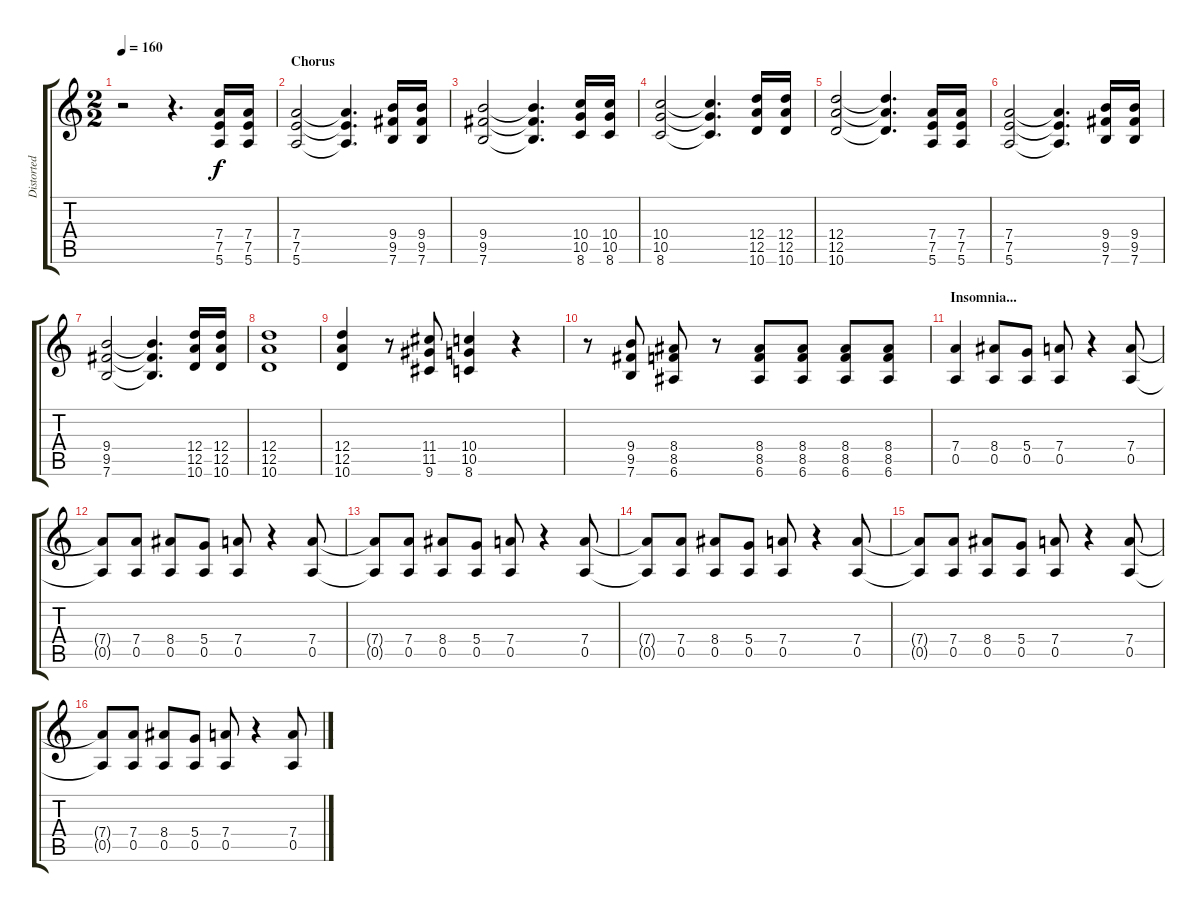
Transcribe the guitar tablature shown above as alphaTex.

\track ("Distorted Guitar" "Distorted ") {instrument distortionguitar}
\staff {score tabs}
\tuning (E4 B3 G3 D3 A2 E2) {hide}
\ts (2 2)
\tempo 160
\clef g2
\ks c
r.2{dy f} r.4{d} (7.4 7.5 5.6).16 (7.4 7.5 5.6).16 |
\section ("" "Chorus")
(7.4 7.5 5.6).2 (7.4{t} 7.5{t} 5.6{t}).4{d} (9.4 9.5 7.6).16 (9.4 9.5 7.6).16 |
(9.4 9.5 7.6).2 (9.4{t} 9.5{t} 7.6{t}).4{d} (10.4 10.5 8.6).16 (10.4 10.5 8.6).16 |
(10.4 10.5 8.6).2 (10.4{t} 10.5{t} 8.6{t}).4{d} (12.4 12.5 10.6).16 (12.4 12.5 10.6).16 |
(12.4 12.5 10.6).2 (12.4{t} 12.5{t} 10.6{t}).4{d} (7.4 7.5 5.6).16 (7.4 7.5 5.6).16 |
(7.4 7.5 5.6).2 (7.4{t} 7.5{t} 5.6{t}).4{d} (9.4 9.5 7.6).16 (9.4 9.5 7.6).16 |
(9.4 9.5 7.6).2 (9.4{t} 9.5{t} 7.6{t}).4{d} (12.4 12.5 10.6).16 (12.4 12.5 10.6).16 |
(12.4 12.5 10.6).1 |
(12.4 12.5 10.6).4 r.8 (11.4 11.5 9.6).8 (10.4 10.5 8.6).4 r.4 |
r.8 (9.4 9.5 7.6).8 (8.4 8.5 6.6).8 r.8 (8.4 8.5 6.6).8 (8.4 8.5 6.6).8 (8.4 8.5 6.6).8 (8.4 8.5 6.6).8 |
\section ("" "Insomnia...")
(7.4 0.5).4 (8.4 0.5).8 (5.4 0.5).8 (7.4 0.5).8 r.4 (7.4 0.5).8 |
(7.4{t} 0.5{t}).8 (7.4 0.5).8 (8.4 0.5).8 (5.4 0.5).8 (7.4 0.5).8 r.4 (7.4 0.5).8 |
(7.4{t} 0.5{t}).8 (7.4 0.5).8 (8.4 0.5).8 (5.4 0.5).8 (7.4 0.5).8 r.4 (7.4 0.5).8 |
(7.4{t} 0.5{t}).8 (7.4 0.5).8 (8.4 0.5).8 (5.4 0.5).8 (7.4 0.5).8 r.4 (7.4 0.5).8 |
(7.4{t} 0.5{t}).8 (7.4 0.5).8 (8.4 0.5).8 (5.4 0.5).8 (7.4 0.5).8 r.4 (7.4 0.5).8 |
(7.4{t} 0.5{t}).8 (7.4 0.5).8 (8.4 0.5).8 (5.4 0.5).8 (7.4 0.5).8 r.4 (7.4 0.5).8
